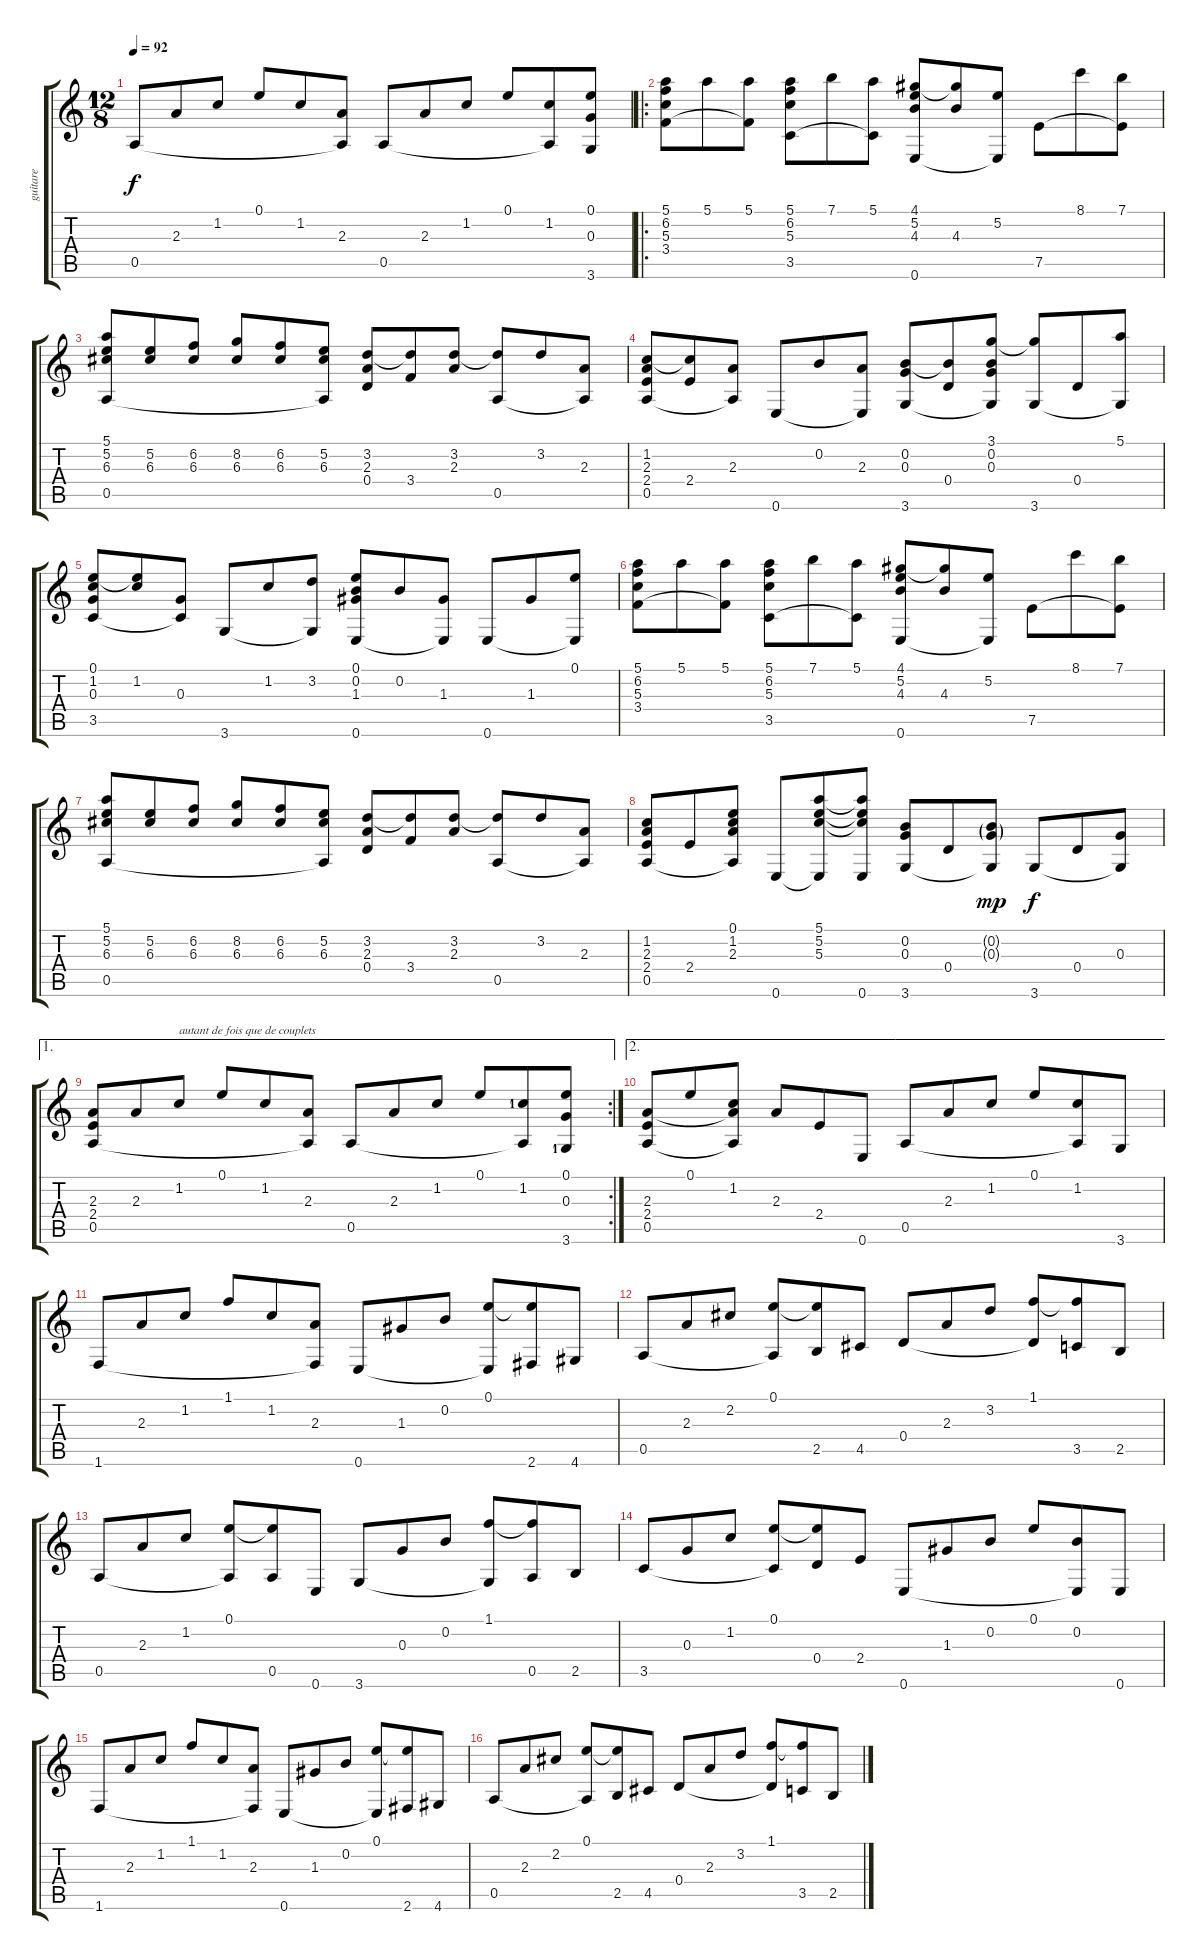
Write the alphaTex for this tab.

\track ("guitare" "guitare") {instrument acousticguitarnylon}
\staff {score tabs}
\tuning (E4 B3 G3 D3 A2 E2) {hide}
\ts (12 8)
\tempo 92
\clef g2
\ks c
0.5.8{dy f instrument acousticguitarnylon} 2.3.8 1.2.8 0.1.8 1.2.8 (2.3 0.5{t}).8 0.5.8 2.3.8 1.2.8 0.1.8 (1.2 0.5{t}).8 (0.1 0.3 3.6).8 |
\ro
(5.1 6.2 5.3 3.4).8 5.1.8 (5.1 3.4{t}).8 (5.1 6.2 5.3 3.5).8 7.1.8 (5.1 3.5{t}).8 (4.1 5.2 4.3 0.6).8 (4.1{t} 4.3).8 (5.2 0.6{t}).8 7.5.8 8.1.8 (7.1 7.5{t}).8 |
(5.1 5.2 6.3 0.5).8 (5.2 6.3).8 (6.2 6.3).8 (8.2 6.3).8 (6.2 6.3).8 (5.2 6.3 0.5{t}).8 (3.2 2.3 0.4).8 (3.2{t} 3.4).8 (3.2 2.3).8 (3.2{t} 0.5).8 3.2.8 (2.3 0.5{t}).8 |
(1.2 2.3 2.4 0.5).8 (1.2{t} 2.4).8 (2.3 0.5{t}).8 0.6.8 0.2.8 (2.3 0.6{t}).8 (0.2 0.3 3.6).8 (0.2{t} 0.4).8 (3.1 0.2 0.3 3.6{t}).8 (3.1{t} 3.6).8 0.4.8 (5.1 3.6{t}).8 |
(0.1 1.2 0.3 3.5).8 (0.1{t} 1.2).8 (0.3 3.5{t}).8 3.6.8 1.2.8 (3.2 3.6{t}).8 (0.1 0.2 1.3 0.6).8 0.2.8 (1.3 0.6{t}).8 0.6.8 1.3.8 (0.1 0.6{t}).8 |
(5.1 6.2 5.3 3.4).8 5.1.8 (5.1 3.4{t}).8 (5.1 6.2 5.3 3.5).8 7.1.8 (5.1 3.5{t}).8 (4.1 5.2 4.3 0.6).8 (4.1{t} 4.3).8 (5.2 0.6{t}).8 7.5.8 8.1.8 (7.1 7.5{t}).8 |
(5.1 5.2 6.3 0.5).8 (5.2 6.3).8 (6.2 6.3).8 (8.2 6.3).8 (6.2 6.3).8 (5.2 6.3 0.5{t}).8 (3.2 2.3 0.4).8 (3.2{t} 3.4).8 (3.2 2.3).8 (3.2{t} 0.5).8 3.2.8 (2.3 0.5{t}).8 |
(1.2 2.3 2.4 0.5).8 2.4.8 (0.1 1.2 2.3 0.5{t}).8 0.6.8 (5.1 5.2 5.3 0.6{t}).8 (5.1{t} 5.2{t} 5.3{t} 0.6).8 (0.2 0.3 3.6).8 0.4.8 (0.2{g} 0.3{g} 3.6{t}).8{dy mp} 3.6.8{dy f} 0.4.8 (0.3 3.6{t}).8 |
\ae 1
\rc 2
(2.3 2.4 0.5).8 2.3.8 1.2.8{txt "autant de fois que de couplets"} 0.1.8 1.2.8 (2.3 0.5{t}).8 0.5.8 2.3.8 1.2.8 0.1.8 (1.2{lf 2} 0.5{t}).8 (0.1 0.3 3.6{lf 2}).8 |
\ae 2
(2.3 2.4 0.5).8 0.1.8 (1.2 2.3{t} 0.5{t}).8 2.3.8 2.4.8 0.6.8 0.5.8 2.3.8 1.2.8 0.1.8 (1.2 0.5{t}).8 3.6.8 |
1.6.8 2.3.8 1.2.8 1.1.8 1.2.8 (2.3 1.6{t}).8 0.6.8 1.3.8 0.2.8 (0.1 0.6{t}).8 (0.1{t} 2.6).8 4.6.8 |
0.5.8 2.3.8 2.2.8 (0.1 0.5{t}).8 (0.1{t} 2.5).8 4.5.8 0.4.8 2.3.8 3.2.8 (1.1 0.4{t}).8 (1.1{t} 3.5).8 2.5.8 |
0.5.8 2.3.8 1.2.8 (0.1 0.5{t}).8 (0.1{t} 0.5).8 0.6.8 3.6.8 0.3.8 0.2.8 (1.1 3.6{t}).8 (1.1{t} 0.5).8 2.5.8 |
3.5.8 0.3.8 1.2.8 (0.1 3.5{t}).8 (0.1{t} 0.4).8 2.4.8 0.6.8 1.3.8 0.2.8 0.1.8 (0.2 0.6{t}).8 0.6.8 |
1.6.8 2.3.8 1.2.8 1.1.8 1.2.8 (2.3 1.6{t}).8 0.6.8 1.3.8 0.2.8 (0.1 0.6{t}).8 (0.1{t} 2.6).8 4.6.8 |
0.5.8 2.3.8 2.2.8 (0.1 0.5{t}).8 (0.1{t} 2.5).8 4.5.8 0.4.8 2.3.8 3.2.8 (1.1 0.4{t}).8 (1.1{t} 3.5).8 2.5.8
